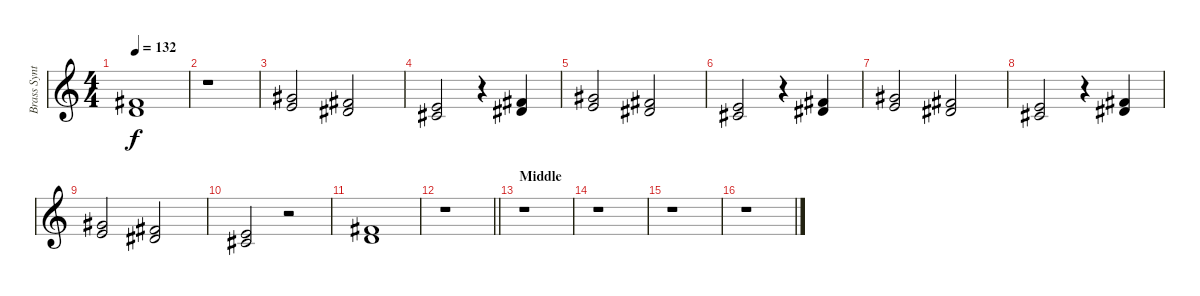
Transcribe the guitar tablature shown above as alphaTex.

\track ("Brass Synth" "Brass Synt") {instrument brasssection}
\staff {score}
\tuning (E4 B3 G3 D3 A2 E2) {hide}
\ts (4 4)
\tempo 132
\clef g2
\ks c
(7.2 7.3).1{dy f} |
r.1 |
(4.1 5.2).2 (2.1 4.2).2 |
(0.1 2.2).2 r.4 (2.1 4.2).4 |
(4.1 5.2).2 (2.1 4.2).2 |
(0.1 2.2).2 r.4 (2.1 4.2).4 |
(4.1 5.2).2 (2.1 4.2).2 |
(0.1 2.2).2 r.4 (2.1 4.2).4 |
(4.1 5.2).2 (2.1 4.2).2 |
(0.1 2.2).2 r.2 |
(2.1 3.2).1 |
\barLineRight lightlight
r.1 |
\section ("" "Middle")
r.1 |
r.1 |
r.1 |
r.1
